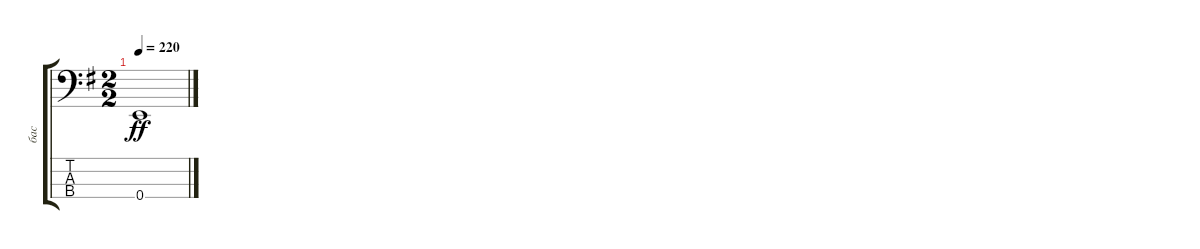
\track ("бас" "бас") {instrument electricbassfinger}
\staff {score tabs}
\tuning (G2 D2 A1 E1) {hide}
\ts (2 2)
\tempo 220
\clef f4
\ks eminor
0.4{t}.1{dy ff}
